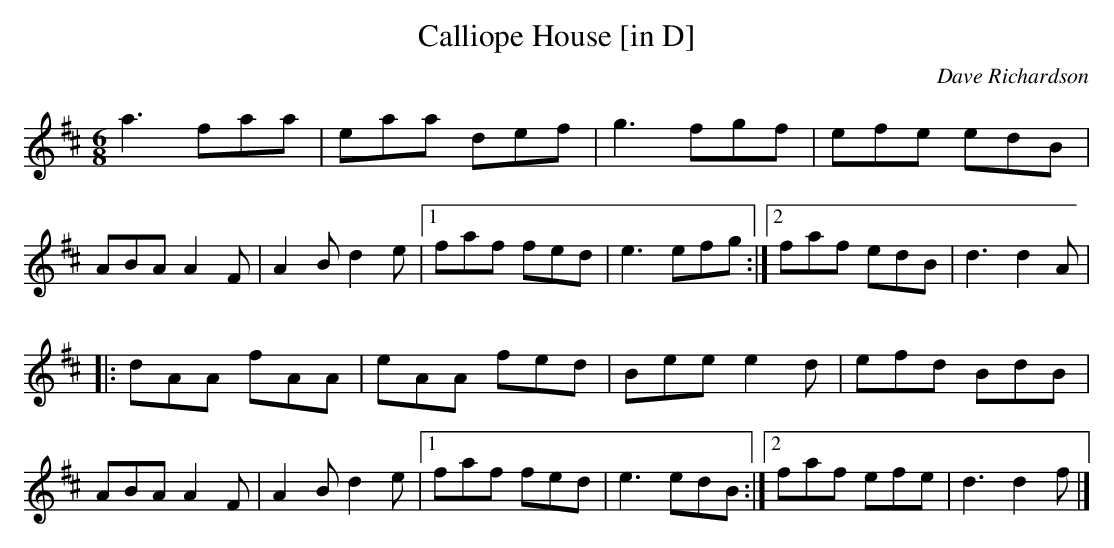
X:1
T:Calliope House [in D]
M:6/8
L:1/8
C:Dave Richardson
K:D
a3 faa|eaa def|g3 fgf|efe edB|!
ABA A2F|A2B d2e|1faf fed|e3 efg:|2faf edB|d3 d2A|!
|:dAA fAA|eAA fed|Bee e2d|efd BdB|!
ABA A2F|A2B d2e|1faf fed|e3 edB:|2faf efe|d3 d2f|]!
